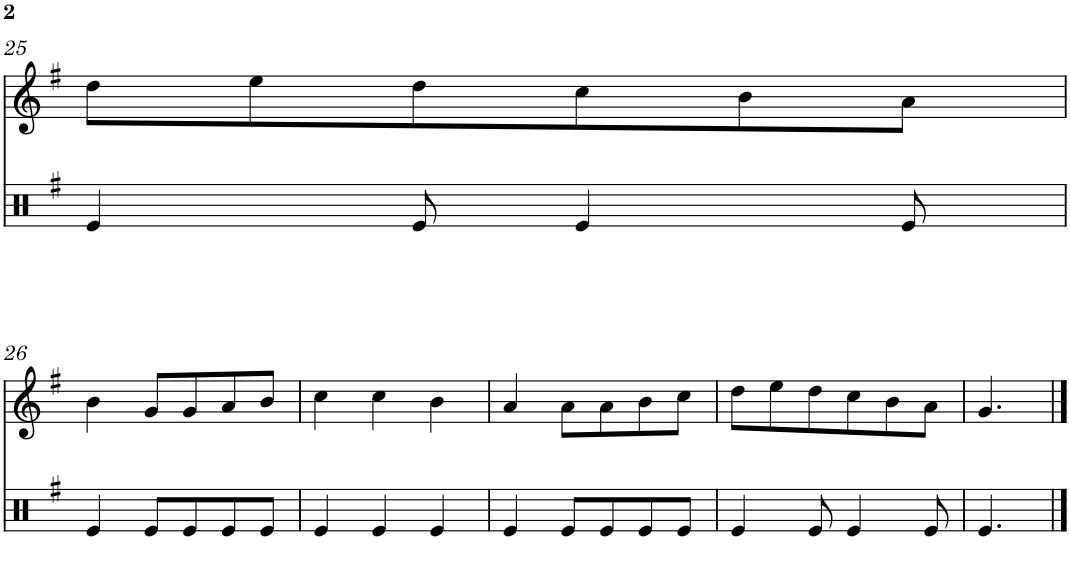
**kern	**kern
*part2	*part1
*staff2	*staff1
*I"Timbal	*I"Gralla
!!LO:PB:g=z
*clefX	*clefG2
*k[f#]	*k[f#]
*M1/4	*M1/4
=25	=25
4e/	8dd\L
.	8ee\
8e/	8dd\
4e/	8cc\
.	8b\
8e/	8a\J
!!LO:LB:g=z
=26	=26
4e/	4b\
8e/L	8g/L
8e/	8g/
8e/	8a/
8e/J	8b/J
=27	=27
4e/	4cc\
4e/	4cc\
4e/	4b\
=28	=28
4e/	4a/
8e/L	8a\L
8e/	8a\
8e/	8b\
8e/J	8cc\J
=29	=29
4e/	8dd\L
.	8ee\
8e/	8dd\
4e/	8cc\
.	8b\
8e/	8a\J
=30	=30
[4e/	[4g/
==31	==31
8e/]	8g/]
=	=
*-	*-
